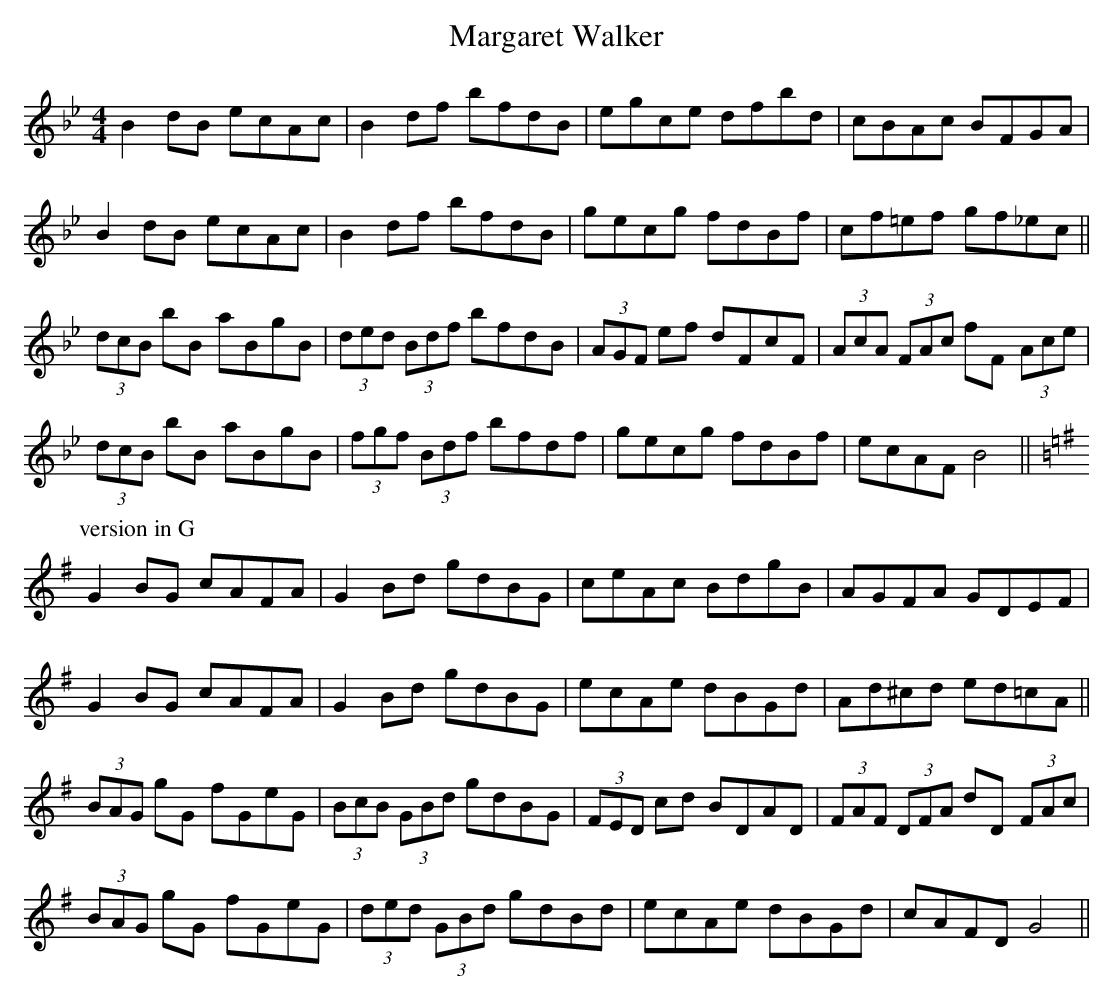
X:1
T: Margaret Walker
M: 4/4
L: 1/8
K: Bb
B2 dB ecAc|B2 df bfdB|egce dfbd|cBAc BFGA |
B2 dB ecAc|B2 df bfdB|gecg fdBf|cf=ef gf_ec ||
(3dcB bB aBgB|(3ded (3Bdf bfdB|(3AGF ef dFcF|\
(3AcA (3FAc fF (3Ace|
(3dcB bB aBgB|(3fgf (3Bdf bfdf|gecg fdBf|ecAF B4 ||
W: %blank line
P: version in G
K: G %Transposed from Bb
G2 BG cAFA|G2 Bd gdBG|ceAc BdgB|AGFA GDEF |
G2 BG cAFA|G2 Bd gdBG|ecAe dBGd|Ad^cd ed=cA ||
(3BAG gG fGeG|(3BcB (3GBd gdBG|(3FED cd BDAD|\
(3FAF (3DFA dD (3FAc|
(3BAG gG fGeG|(3ded (3GBd gdBd|ecAe dBGd|cAFD G4 ||
